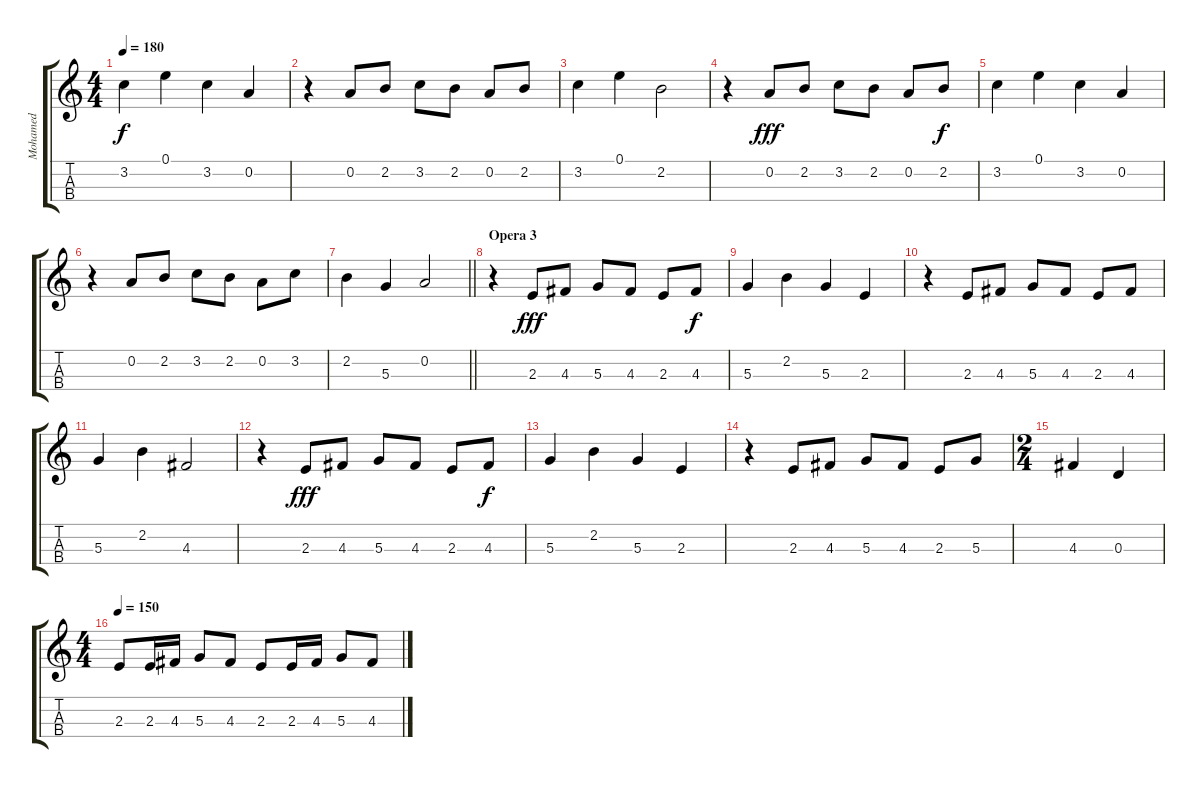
\track ("Mohamed" "Mohamed") {instrument violin}
\staff {score tabs}
\tuning (E5 A4 D4 G3) {hide}
\ts (4 4)
\tempo 180
\clef g2
\ks c
3.2.4{dy f} 0.1.4 3.2.4 0.2.4 |
r.4 0.2.8 2.2.8 3.2.8 2.2.8 0.2.8 2.2.8 |
3.2.4 0.1.4 2.2.2 |
r.4 0.2.8{dy fff} 2.2.8 3.2.8 2.2.8 0.2.8 2.2.8{dy f} |
3.2.4 0.1.4 3.2.4 0.2.4 |
r.4 0.2.8 2.2.8 3.2.8 2.2.8 0.2.8 3.2.8 |
\barLineRight lightlight
2.2.4 5.3.4 0.2.2 |
\section ("" "Opera 3")
r.4 2.3.8{dy fff} 4.3.8 5.3.8 4.3.8 2.3.8 4.3.8{dy f} |
5.3.4 2.2.4 5.3.4 2.3.4 |
r.4 2.3.8 4.3.8 5.3.8 4.3.8 2.3.8 4.3.8 |
5.3.4 2.2.4 4.3.2 |
r.4 2.3.8{dy fff} 4.3.8 5.3.8 4.3.8 2.3.8 4.3.8{dy f} |
5.3.4 2.2.4 5.3.4 2.3.4 |
r.4 2.3.8 4.3.8 5.3.8 4.3.8 2.3.8 5.3.8 |
\ts (2 4)
4.3.4 0.3.4 |
\ts (4 4)
\tempo 150
2.3.8 2.3.16 4.3.16 5.3.8 4.3.8 2.3.8 2.3.16 4.3.16 5.3.8 4.3.8
